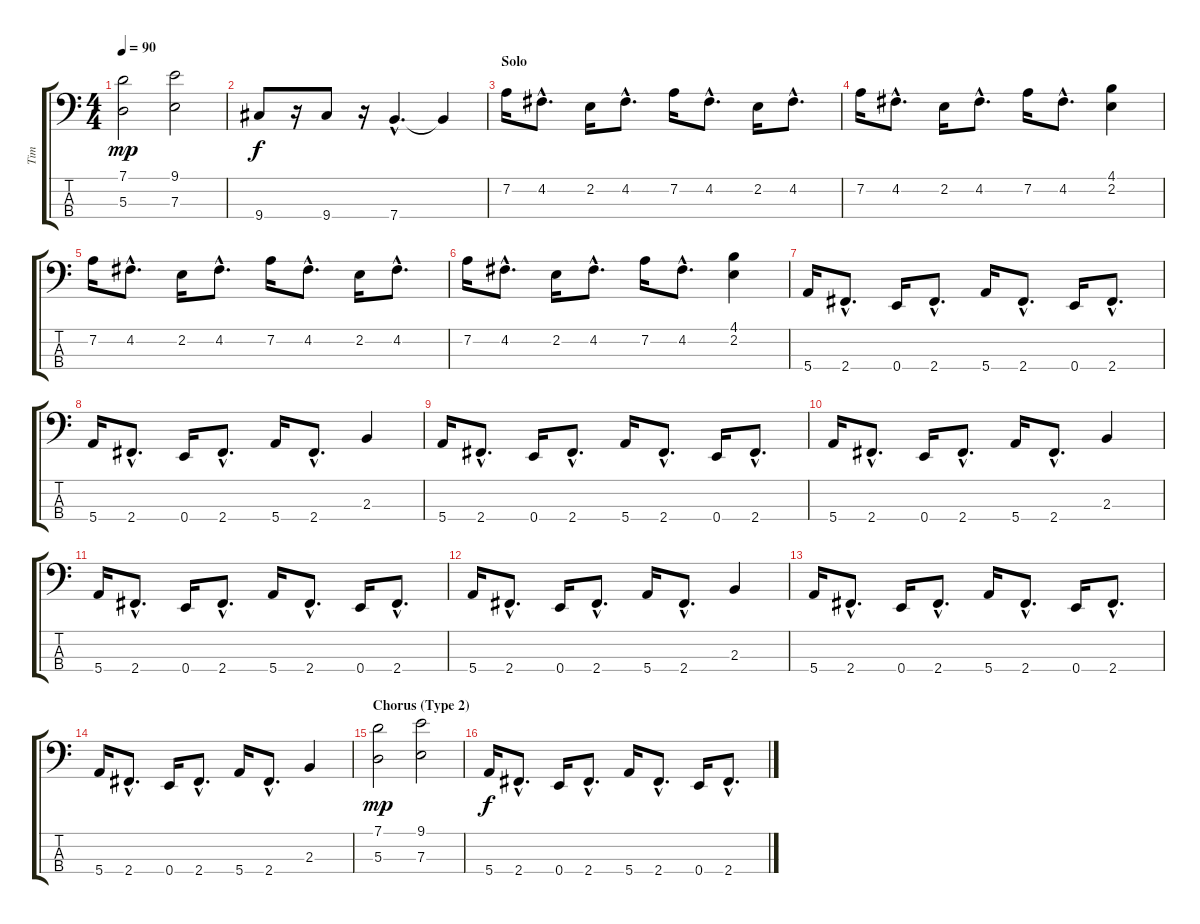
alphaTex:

\track ("Tim" "Tim") {instrument electricbassfinger}
\staff {score tabs}
\tuning (G2 D2 A1 E1) {hide}
\ts (4 4)
\tempo 90
\clef f4
\ks c
(7.1 5.3).2{dy mp} (9.1 7.3).2 |
9.4.8{dy f} r.16 9.4.8 r.16 7.4{hac}.4{d} 7.4{t}.4 |
\section ("" "Solo")
7.2.16{instrument overdrivenguitar} 4.2{hac}.8{d} 2.2.16 4.2{hac}.8{d} 7.2.16 4.2{hac}.8{d} 2.2.16 4.2{hac}.8{d} |
7.2.16 4.2{hac}.8{d} 2.2.16 4.2{hac}.8{d} 7.2.16 4.2{hac}.8{d} (4.1 2.2).4 |
7.2.16 4.2{hac}.8{d} 2.2.16 4.2{hac}.8{d} 7.2.16 4.2{hac}.8{d} 2.2.16 4.2{hac}.8{d} |
7.2.16 4.2{hac}.8{d} 2.2.16 4.2{hac}.8{d} 7.2.16 4.2{hac}.8{d} (4.1 2.2).4 |
5.4.16{instrument electricbassfinger} 2.4{hac}.8{d} 0.4.16 2.4{hac}.8{d} 5.4.16 2.4{hac}.8{d} 0.4.16 2.4{hac}.8{d} |
5.4.16 2.4{hac}.8{d} 0.4.16 2.4{hac}.8{d} 5.4.16 2.4{hac}.8{d} 2.3.4 |
5.4.16 2.4{hac}.8{d} 0.4.16 2.4{hac}.8{d} 5.4.16 2.4{hac}.8{d} 0.4.16 2.4{hac}.8{d} |
5.4.16 2.4{hac}.8{d} 0.4.16 2.4{hac}.8{d} 5.4.16 2.4{hac}.8{d} 2.3.4 |
5.4.16 2.4{hac}.8{d} 0.4.16 2.4{hac}.8{d} 5.4.16 2.4{hac}.8{d} 0.4.16 2.4{hac}.8{d} |
5.4.16 2.4{hac}.8{d} 0.4.16 2.4{hac}.8{d} 5.4.16 2.4{hac}.8{d} 2.3.4 |
5.4.16 2.4{hac}.8{d} 0.4.16 2.4{hac}.8{d} 5.4.16 2.4{hac}.8{d} 0.4.16 2.4{hac}.8{d} |
5.4.16 2.4{hac}.8{d} 0.4.16 2.4{hac}.8{d} 5.4.16 2.4{hac}.8{d} 2.3.4 |
\section ("" "Chorus (Type 2)")
(7.1 5.3).2{dy mp} (9.1 7.3).2 |
5.4.16{dy f} 2.4{hac}.8{d} 0.4.16 2.4{hac}.8{d} 5.4.16 2.4{hac}.8{d} 0.4.16 2.4{hac}.8{d}
